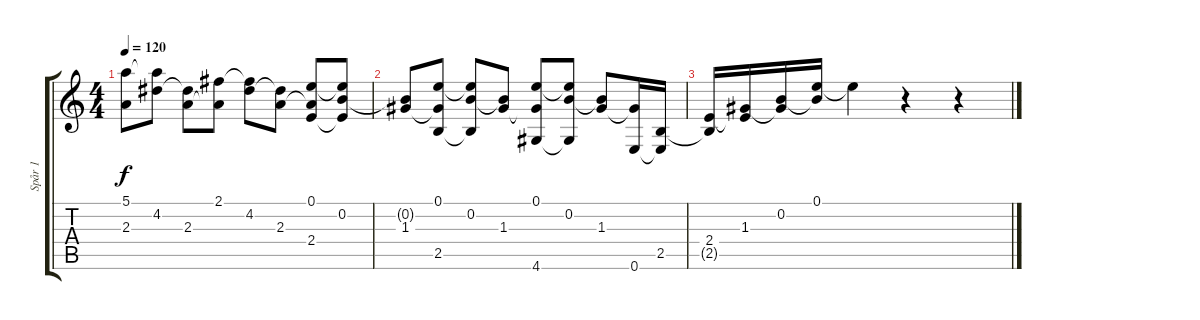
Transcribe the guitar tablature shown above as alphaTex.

\track ("Spår 1" "Spår 1") {instrument acousticguitarsteel}
\staff {score tabs}
\tuning (E4 B3 G3 D3 A2 E2) {hide}
\ts (4 4)
\tempo 120
\clef g2
\ks c
(5.1 2.3{t}).8{dy f} (5.1{t} 4.2).8 (4.2{t} 2.3).8 (2.1 2.3{t}).8 (2.1{t} 4.2).8 (4.2{t} 2.3).8 (0.1 2.3{t} 2.4).8 (0.1{t} 0.2 2.4{t}).8 |
(0.2{t} 1.3).8 (0.1 1.3{t} 2.5).8 (0.1{t} 0.2 2.5{t}).8 (0.2{t} 1.3).8 (0.1 1.3{t} 4.6).8 (0.1{t} 0.2 4.6{t}).8 (0.2{t} 1.3).8 (1.3{t} 0.6).16 (2.5 0.6{t}).16 |
(2.4 2.5{t}).16 (1.3 2.4{t}).16 (0.2 1.3{t}).16 (0.1 0.2{t}).16 0.1{t}.4 r.4 r.4
